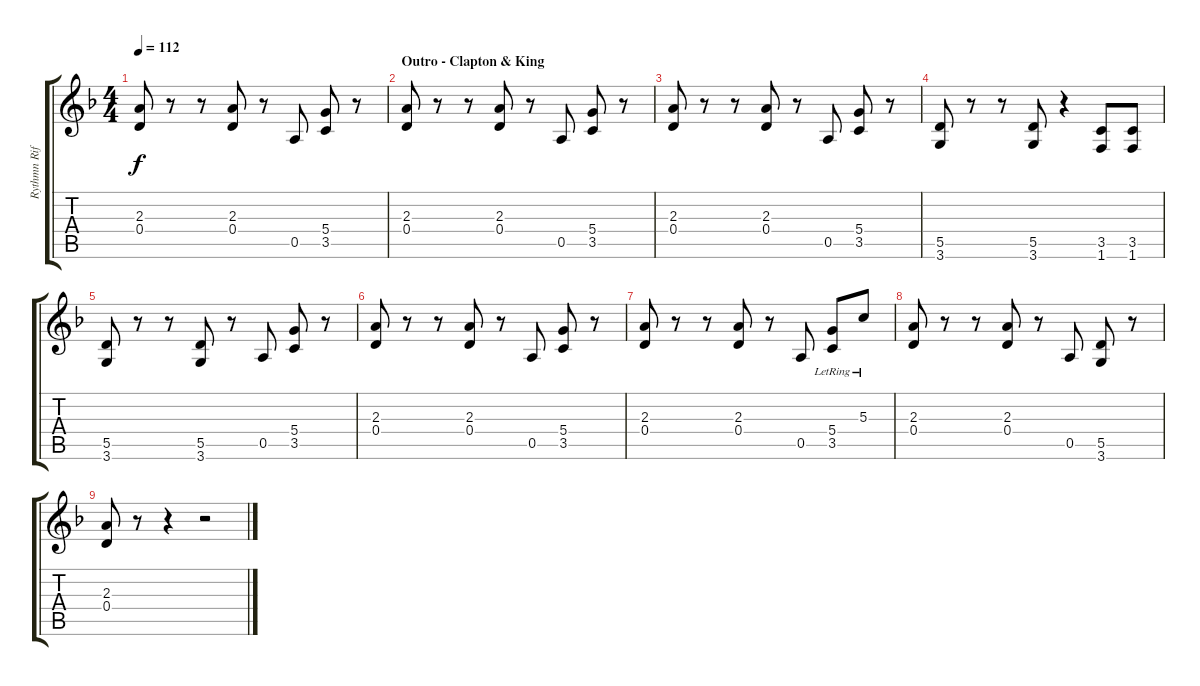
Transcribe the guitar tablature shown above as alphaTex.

\track ("Rythmn Riffs" "Rythmn Rif") {instrument electricguitarclean}
\staff {score tabs}
\tuning (E4 B3 G3 D3 A2 E2) {hide}
\ts (4 4)
\tempo 112
\clef g2
\ks f
(2.3 0.4).8{dy f} r.8 r.8 (2.3 0.4).8 r.8 0.5.8 (5.4 3.5).8 r.8 |
\section ("" "Outro - Clapton & King")
(2.3 0.4).8 r.8 r.8 (2.3 0.4).8 r.8 0.5.8 (5.4 3.5).8 r.8 |
(2.3 0.4).8 r.8 r.8 (2.3 0.4).8 r.8 0.5.8 (5.4 3.5).8 r.8 |
(5.5 3.6).8 r.8 r.8 (5.5 3.6).8 r.4 (3.5 1.6).8 (3.5 1.6).8 |
(5.5 3.6).8 r.8 r.8 (5.5 3.6).8 r.8 0.5.8 (5.4 3.5).8 r.8 |
(2.3 0.4).8 r.8 r.8 (2.3 0.4).8 r.8 0.5.8 (5.4 3.5).8 r.8 |
(2.3 0.4).8 r.8 r.8 (2.3 0.4).8 r.8 0.5.8 (5.4{lr} 3.5{lr}).8 5.3{lr}.8 |
(2.3 0.4).8 r.8 r.8 (2.3 0.4).8 r.8 0.5.8 (5.5 3.6).8 r.8 |
(2.3 0.4).8 r.8 r.4 r.2
